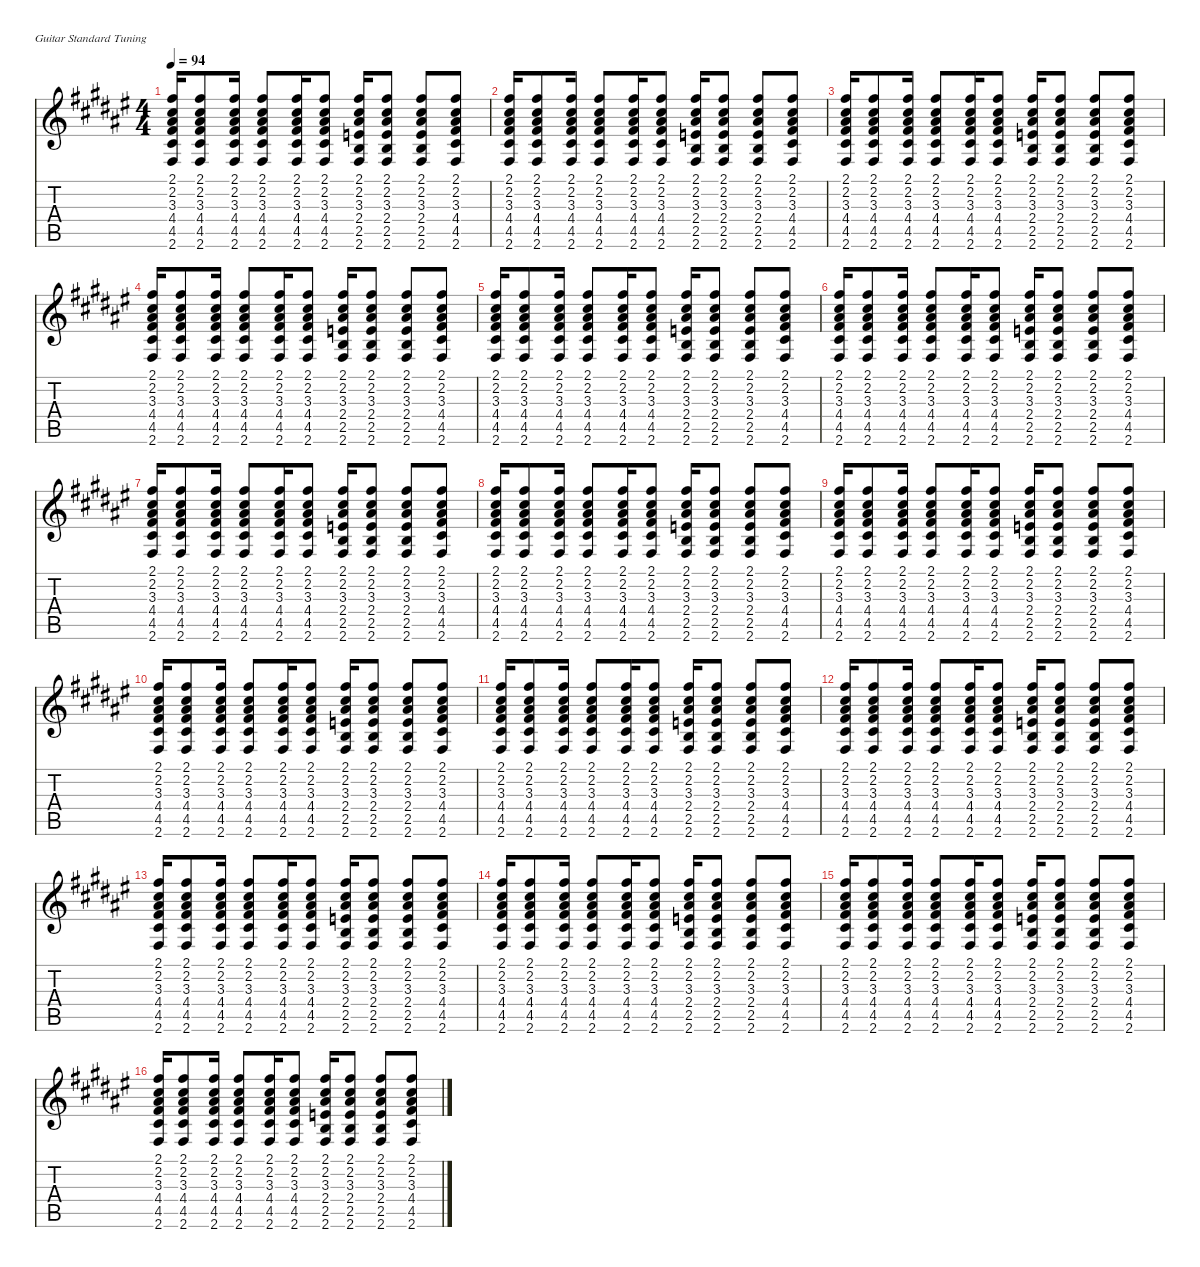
\defaultSystemsLayout 4
\hideDynamics
\bracketExtendMode nobrackets
\singleTrackTrackNamePolicy hidden
\multiTrackTrackNamePolicy hidden
\otherSystemsTrackNameOrientation horizontal
\track ("Johnny Marr (Rhythm)" "jz.guit.") {instrument electricguitarjazz}
\staff {score tabs}
\tuning (E4 B3 G3 D3 A2 E2)
\ts (4 4)
\tempo 94
\clef g2
\ks f#
(2.1{acc #} 2.2{acc #} 3.3{acc #} 4.4{acc #} 4.5{acc #} 2.6{acc #}).16{dy f beam Up} (2.1{acc #} 2.2{acc #} 3.3{acc #} 4.4{acc #} 4.5{acc #} 2.6{acc #}).8{beam Up} (2.1{acc #} 2.2{acc #} 3.3{acc #} 4.4{acc #} 4.5{acc #} 2.6{acc #}).16{beam Up} (2.1{acc #} 2.2{acc #} 3.3{acc #} 4.4{acc #} 4.5{acc #} 2.6{acc #}).8{beam Up} (2.1{acc #} 2.2{acc #} 3.3{acc #} 4.4{acc #} 4.5{acc #} 2.6{acc #}).16{beam Up} (2.1{acc #} 2.2{acc #} 3.3{acc #} 4.4{acc #} 4.5{acc #} 2.6{acc #}).8{beam Up} (2.1{acc #} 2.2{acc #} 3.3{acc #} 2.4{acc forcenatural} 2.5{acc forcenatural} 2.6{acc #}).16{beam Up} (2.1{acc #} 2.2{acc #} 3.3{acc #} 2.4{acc forcenatural} 2.5{acc forcenatural} 2.6{acc #}).8{beam Up} (2.1{acc #} 2.2{acc #} 3.3{acc #} 2.4{acc forcenatural} 2.5{acc forcenatural} 2.6{acc #}).8{beam Up} (2.1{acc #} 2.2{acc #} 3.3{acc #} 4.4{acc #} 4.5{acc #} 2.6{acc #}).8{beam Up} |
(2.1{acc #} 2.2{acc #} 3.3{acc #} 4.4{acc #} 4.5{acc #} 2.6{acc #}).16{beam Up} (2.1{acc #} 2.2{acc #} 3.3{acc #} 4.4{acc #} 4.5{acc #} 2.6{acc #}).8{beam Up} (2.1{acc #} 2.2{acc #} 3.3{acc #} 4.4{acc #} 4.5{acc #} 2.6{acc #}).16{beam Up} (2.1{acc #} 2.2{acc #} 3.3{acc #} 4.4{acc #} 4.5{acc #} 2.6{acc #}).8{beam Up} (2.1{acc #} 2.2{acc #} 3.3{acc #} 4.4{acc #} 4.5{acc #} 2.6{acc #}).16{beam Up} (2.1{acc #} 2.2{acc #} 3.3{acc #} 4.4{acc #} 4.5{acc #} 2.6{acc #}).8{beam Up} (2.1{acc #} 2.2{acc #} 3.3{acc #} 2.4{acc forcenatural} 2.5{acc forcenatural} 2.6{acc #}).16{beam Up} (2.1{acc #} 2.2{acc #} 3.3{acc #} 2.4{acc forcenatural} 2.5{acc forcenatural} 2.6{acc #}).8{beam Up} (2.1{acc #} 2.2{acc #} 3.3{acc #} 2.4{acc forcenatural} 2.5{acc forcenatural} 2.6{acc #}).8{beam Up} (2.1{acc #} 2.2{acc #} 3.3{acc #} 4.4{acc #} 4.5{acc #} 2.6{acc #}).8{beam Up} |
(2.1{acc #} 2.2{acc #} 3.3{acc #} 4.4{acc #} 4.5{acc #} 2.6{acc #}).16{beam Up} (2.1{acc #} 2.2{acc #} 3.3{acc #} 4.4{acc #} 4.5{acc #} 2.6{acc #}).8{beam Up} (2.1{acc #} 2.2{acc #} 3.3{acc #} 4.4{acc #} 4.5{acc #} 2.6{acc #}).16{beam Up} (2.1{acc #} 2.2{acc #} 3.3{acc #} 4.4{acc #} 4.5{acc #} 2.6{acc #}).8{beam Up} (2.1{acc #} 2.2{acc #} 3.3{acc #} 4.4{acc #} 4.5{acc #} 2.6{acc #}).16{beam Up} (2.1{acc #} 2.2{acc #} 3.3{acc #} 4.4{acc #} 4.5{acc #} 2.6{acc #}).8{beam Up} (2.1{acc #} 2.2{acc #} 3.3{acc #} 2.4{acc forcenatural} 2.5{acc forcenatural} 2.6{acc #}).16{beam Up} (2.1{acc #} 2.2{acc #} 3.3{acc #} 2.4{acc forcenatural} 2.5{acc forcenatural} 2.6{acc #}).8{beam Up} (2.1{acc #} 2.2{acc #} 3.3{acc #} 2.4{acc forcenatural} 2.5{acc forcenatural} 2.6{acc #}).8{beam Up} (2.1{acc #} 2.2{acc #} 3.3{acc #} 4.4{acc #} 4.5{acc #} 2.6{acc #}).8{beam Up} |
(2.1{acc #} 2.2{acc #} 3.3{acc #} 4.4{acc #} 4.5{acc #} 2.6{acc #}).16{beam Up} (2.1{acc #} 2.2{acc #} 3.3{acc #} 4.4{acc #} 4.5{acc #} 2.6{acc #}).8{beam Up} (2.1{acc #} 2.2{acc #} 3.3{acc #} 4.4{acc #} 4.5{acc #} 2.6{acc #}).16{beam Up} (2.1{acc #} 2.2{acc #} 3.3{acc #} 4.4{acc #} 4.5{acc #} 2.6{acc #}).8{beam Up} (2.1{acc #} 2.2{acc #} 3.3{acc #} 4.4{acc #} 4.5{acc #} 2.6{acc #}).16{beam Up} (2.1{acc #} 2.2{acc #} 3.3{acc #} 4.4{acc #} 4.5{acc #} 2.6{acc #}).8{beam Up} (2.1{acc #} 2.2{acc #} 3.3{acc #} 2.4{acc forcenatural} 2.5{acc forcenatural} 2.6{acc #}).16{beam Up} (2.1{acc #} 2.2{acc #} 3.3{acc #} 2.4{acc forcenatural} 2.5{acc forcenatural} 2.6{acc #}).8{beam Up} (2.1{acc #} 2.2{acc #} 3.3{acc #} 2.4{acc forcenatural} 2.5{acc forcenatural} 2.6{acc #}).8{beam Up} (2.1{acc #} 2.2{acc #} 3.3{acc #} 4.4{acc #} 4.5{acc #} 2.6{acc #}).8{beam Up} |
(2.1{acc #} 2.2{acc #} 3.3{acc #} 4.4{acc #} 4.5{acc #} 2.6{acc #}).16{beam Up} (2.1{acc #} 2.2{acc #} 3.3{acc #} 4.4{acc #} 4.5{acc #} 2.6{acc #}).8{beam Up} (2.1{acc #} 2.2{acc #} 3.3{acc #} 4.4{acc #} 4.5{acc #} 2.6{acc #}).16{beam Up} (2.1{acc #} 2.2{acc #} 3.3{acc #} 4.4{acc #} 4.5{acc #} 2.6{acc #}).8{beam Up} (2.1{acc #} 2.2{acc #} 3.3{acc #} 4.4{acc #} 4.5{acc #} 2.6{acc #}).16{beam Up} (2.1{acc #} 2.2{acc #} 3.3{acc #} 4.4{acc #} 4.5{acc #} 2.6{acc #}).8{beam Up} (2.1{acc #} 2.2{acc #} 3.3{acc #} 2.4{acc forcenatural} 2.5{acc forcenatural} 2.6{acc #}).16{beam Up} (2.1{acc #} 2.2{acc #} 3.3{acc #} 2.4{acc forcenatural} 2.5{acc forcenatural} 2.6{acc #}).8{beam Up} (2.1{acc #} 2.2{acc #} 3.3{acc #} 2.4{acc forcenatural} 2.5{acc forcenatural} 2.6{acc #}).8{beam Up} (2.1{acc #} 2.2{acc #} 3.3{acc #} 4.4{acc #} 4.5{acc #} 2.6{acc #}).8{beam Up} |
(2.1{acc #} 2.2{acc #} 3.3{acc #} 4.4{acc #} 4.5{acc #} 2.6{acc #}).16{beam Up} (2.1{acc #} 2.2{acc #} 3.3{acc #} 4.4{acc #} 4.5{acc #} 2.6{acc #}).8{beam Up} (2.1{acc #} 2.2{acc #} 3.3{acc #} 4.4{acc #} 4.5{acc #} 2.6{acc #}).16{beam Up} (2.1{acc #} 2.2{acc #} 3.3{acc #} 4.4{acc #} 4.5{acc #} 2.6{acc #}).8{beam Up} (2.1{acc #} 2.2{acc #} 3.3{acc #} 4.4{acc #} 4.5{acc #} 2.6{acc #}).16{beam Up} (2.1{acc #} 2.2{acc #} 3.3{acc #} 4.4{acc #} 4.5{acc #} 2.6{acc #}).8{beam Up} (2.1{acc #} 2.2{acc #} 3.3{acc #} 2.4{acc forcenatural} 2.5{acc forcenatural} 2.6{acc #}).16{beam Up} (2.1{acc #} 2.2{acc #} 3.3{acc #} 2.4{acc forcenatural} 2.5{acc forcenatural} 2.6{acc #}).8{beam Up} (2.1{acc #} 2.2{acc #} 3.3{acc #} 2.4{acc forcenatural} 2.5{acc forcenatural} 2.6{acc #}).8{beam Up} (2.1{acc #} 2.2{acc #} 3.3{acc #} 4.4{acc #} 4.5{acc #} 2.6{acc #}).8{beam Up} |
(2.1{acc #} 2.2{acc #} 3.3{acc #} 4.4{acc #} 4.5{acc #} 2.6{acc #}).16{beam Up} (2.1{acc #} 2.2{acc #} 3.3{acc #} 4.4{acc #} 4.5{acc #} 2.6{acc #}).8{beam Up} (2.1{acc #} 2.2{acc #} 3.3{acc #} 4.4{acc #} 4.5{acc #} 2.6{acc #}).16{beam Up} (2.1{acc #} 2.2{acc #} 3.3{acc #} 4.4{acc #} 4.5{acc #} 2.6{acc #}).8{beam Up} (2.1{acc #} 2.2{acc #} 3.3{acc #} 4.4{acc #} 4.5{acc #} 2.6{acc #}).16{beam Up} (2.1{acc #} 2.2{acc #} 3.3{acc #} 4.4{acc #} 4.5{acc #} 2.6{acc #}).8{beam Up} (2.1{acc #} 2.2{acc #} 3.3{acc #} 2.4{acc forcenatural} 2.5{acc forcenatural} 2.6{acc #}).16{beam Up} (2.1{acc #} 2.2{acc #} 3.3{acc #} 2.4{acc forcenatural} 2.5{acc forcenatural} 2.6{acc #}).8{beam Up} (2.1{acc #} 2.2{acc #} 3.3{acc #} 2.4{acc forcenatural} 2.5{acc forcenatural} 2.6{acc #}).8{beam Up} (2.1{acc #} 2.2{acc #} 3.3{acc #} 4.4{acc #} 4.5{acc #} 2.6{acc #}).8{beam Up} |
(2.1{acc #} 2.2{acc #} 3.3{acc #} 4.4{acc #} 4.5{acc #} 2.6{acc #}).16{beam Up} (2.1{acc #} 2.2{acc #} 3.3{acc #} 4.4{acc #} 4.5{acc #} 2.6{acc #}).8{beam Up} (2.1{acc #} 2.2{acc #} 3.3{acc #} 4.4{acc #} 4.5{acc #} 2.6{acc #}).16{beam Up} (2.1{acc #} 2.2{acc #} 3.3{acc #} 4.4{acc #} 4.5{acc #} 2.6{acc #}).8{beam Up} (2.1{acc #} 2.2{acc #} 3.3{acc #} 4.4{acc #} 4.5{acc #} 2.6{acc #}).16{beam Up} (2.1{acc #} 2.2{acc #} 3.3{acc #} 4.4{acc #} 4.5{acc #} 2.6{acc #}).8{beam Up} (2.1{acc #} 2.2{acc #} 3.3{acc #} 2.4{acc forcenatural} 2.5{acc forcenatural} 2.6{acc #}).16{beam Up} (2.1{acc #} 2.2{acc #} 3.3{acc #} 2.4{acc forcenatural} 2.5{acc forcenatural} 2.6{acc #}).8{beam Up} (2.1{acc #} 2.2{acc #} 3.3{acc #} 2.4{acc forcenatural} 2.5{acc forcenatural} 2.6{acc #}).8{beam Up} (2.1{acc #} 2.2{acc #} 3.3{acc #} 4.4{acc #} 4.5{acc #} 2.6{acc #}).8{beam Up} |
(2.1{acc #} 2.2{acc #} 3.3{acc #} 4.4{acc #} 4.5{acc #} 2.6{acc #}).16{beam Up} (2.1{acc #} 2.2{acc #} 3.3{acc #} 4.4{acc #} 4.5{acc #} 2.6{acc #}).8{beam Up} (2.1{acc #} 2.2{acc #} 3.3{acc #} 4.4{acc #} 4.5{acc #} 2.6{acc #}).16{beam Up} (2.1{acc #} 2.2{acc #} 3.3{acc #} 4.4{acc #} 4.5{acc #} 2.6{acc #}).8{beam Up} (2.1{acc #} 2.2{acc #} 3.3{acc #} 4.4{acc #} 4.5{acc #} 2.6{acc #}).16{beam Up} (2.1{acc #} 2.2{acc #} 3.3{acc #} 4.4{acc #} 4.5{acc #} 2.6{acc #}).8{beam Up} (2.1{acc #} 2.2{acc #} 3.3{acc #} 2.4{acc forcenatural} 2.5{acc forcenatural} 2.6{acc #}).16{beam Up} (2.1{acc #} 2.2{acc #} 3.3{acc #} 2.4{acc forcenatural} 2.5{acc forcenatural} 2.6{acc #}).8{beam Up} (2.1{acc #} 2.2{acc #} 3.3{acc #} 2.4{acc forcenatural} 2.5{acc forcenatural} 2.6{acc #}).8{beam Up} (2.1{acc #} 2.2{acc #} 3.3{acc #} 4.4{acc #} 4.5{acc #} 2.6{acc #}).8{beam Up} |
(2.1{acc #} 2.2{acc #} 3.3{acc #} 4.4{acc #} 4.5{acc #} 2.6{acc #}).16{beam Up} (2.1{acc #} 2.2{acc #} 3.3{acc #} 4.4{acc #} 4.5{acc #} 2.6{acc #}).8{beam Up} (2.1{acc #} 2.2{acc #} 3.3{acc #} 4.4{acc #} 4.5{acc #} 2.6{acc #}).16{beam Up} (2.1{acc #} 2.2{acc #} 3.3{acc #} 4.4{acc #} 4.5{acc #} 2.6{acc #}).8{beam Up} (2.1{acc #} 2.2{acc #} 3.3{acc #} 4.4{acc #} 4.5{acc #} 2.6{acc #}).16{beam Up} (2.1{acc #} 2.2{acc #} 3.3{acc #} 4.4{acc #} 4.5{acc #} 2.6{acc #}).8{beam Up} (2.1{acc #} 2.2{acc #} 3.3{acc #} 2.4{acc forcenatural} 2.5{acc forcenatural} 2.6{acc #}).16{beam Up} (2.1{acc #} 2.2{acc #} 3.3{acc #} 2.4{acc forcenatural} 2.5{acc forcenatural} 2.6{acc #}).8{beam Up} (2.1{acc #} 2.2{acc #} 3.3{acc #} 2.4{acc forcenatural} 2.5{acc forcenatural} 2.6{acc #}).8{beam Up} (2.1{acc #} 2.2{acc #} 3.3{acc #} 4.4{acc #} 4.5{acc #} 2.6{acc #}).8{beam Up} |
(2.1{acc #} 2.2{acc #} 3.3{acc #} 4.4{acc #} 4.5{acc #} 2.6{acc #}).16{beam Up} (2.1{acc #} 2.2{acc #} 3.3{acc #} 4.4{acc #} 4.5{acc #} 2.6{acc #}).8{beam Up} (2.1{acc #} 2.2{acc #} 3.3{acc #} 4.4{acc #} 4.5{acc #} 2.6{acc #}).16{beam Up} (2.1{acc #} 2.2{acc #} 3.3{acc #} 4.4{acc #} 4.5{acc #} 2.6{acc #}).8{beam Up} (2.1{acc #} 2.2{acc #} 3.3{acc #} 4.4{acc #} 4.5{acc #} 2.6{acc #}).16{beam Up} (2.1{acc #} 2.2{acc #} 3.3{acc #} 4.4{acc #} 4.5{acc #} 2.6{acc #}).8{beam Up} (2.1{acc #} 2.2{acc #} 3.3{acc #} 2.4{acc forcenatural} 2.5{acc forcenatural} 2.6{acc #}).16{beam Up} (2.1{acc #} 2.2{acc #} 3.3{acc #} 2.4{acc forcenatural} 2.5{acc forcenatural} 2.6{acc #}).8{beam Up} (2.1{acc #} 2.2{acc #} 3.3{acc #} 2.4{acc forcenatural} 2.5{acc forcenatural} 2.6{acc #}).8{beam Up} (2.1{acc #} 2.2{acc #} 3.3{acc #} 4.4{acc #} 4.5{acc #} 2.6{acc #}).8{beam Up} |
(2.1{acc #} 2.2{acc #} 3.3{acc #} 4.4{acc #} 4.5{acc #} 2.6{acc #}).16{beam Up} (2.1{acc #} 2.2{acc #} 3.3{acc #} 4.4{acc #} 4.5{acc #} 2.6{acc #}).8{beam Up} (2.1{acc #} 2.2{acc #} 3.3{acc #} 4.4{acc #} 4.5{acc #} 2.6{acc #}).16{beam Up} (2.1{acc #} 2.2{acc #} 3.3{acc #} 4.4{acc #} 4.5{acc #} 2.6{acc #}).8{beam Up} (2.1{acc #} 2.2{acc #} 3.3{acc #} 4.4{acc #} 4.5{acc #} 2.6{acc #}).16{beam Up} (2.1{acc #} 2.2{acc #} 3.3{acc #} 4.4{acc #} 4.5{acc #} 2.6{acc #}).8{beam Up} (2.1{acc #} 2.2{acc #} 3.3{acc #} 2.4{acc forcenatural} 2.5{acc forcenatural} 2.6{acc #}).16{beam Up} (2.1{acc #} 2.2{acc #} 3.3{acc #} 2.4{acc forcenatural} 2.5{acc forcenatural} 2.6{acc #}).8{beam Up} (2.1{acc #} 2.2{acc #} 3.3{acc #} 2.4{acc forcenatural} 2.5{acc forcenatural} 2.6{acc #}).8{beam Up} (2.1{acc #} 2.2{acc #} 3.3{acc #} 4.4{acc #} 4.5{acc #} 2.6{acc #}).8{beam Up} |
(2.1{acc #} 2.2{acc #} 3.3{acc #} 4.4{acc #} 4.5{acc #} 2.6{acc #}).16{beam Up} (2.1{acc #} 2.2{acc #} 3.3{acc #} 4.4{acc #} 4.5{acc #} 2.6{acc #}).8{beam Up} (2.1{acc #} 2.2{acc #} 3.3{acc #} 4.4{acc #} 4.5{acc #} 2.6{acc #}).16{beam Up} (2.1{acc #} 2.2{acc #} 3.3{acc #} 4.4{acc #} 4.5{acc #} 2.6{acc #}).8{beam Up} (2.1{acc #} 2.2{acc #} 3.3{acc #} 4.4{acc #} 4.5{acc #} 2.6{acc #}).16{beam Up} (2.1{acc #} 2.2{acc #} 3.3{acc #} 4.4{acc #} 4.5{acc #} 2.6{acc #}).8{beam Up} (2.1{acc #} 2.2{acc #} 3.3{acc #} 2.4{acc forcenatural} 2.5{acc forcenatural} 2.6{acc #}).16{beam Up} (2.1{acc #} 2.2{acc #} 3.3{acc #} 2.4{acc forcenatural} 2.5{acc forcenatural} 2.6{acc #}).8{beam Up} (2.1{acc #} 2.2{acc #} 3.3{acc #} 2.4{acc forcenatural} 2.5{acc forcenatural} 2.6{acc #}).8{beam Up} (2.1{acc #} 2.2{acc #} 3.3{acc #} 4.4{acc #} 4.5{acc #} 2.6{acc #}).8{beam Up} |
(2.1{acc #} 2.2{acc #} 3.3{acc #} 4.4{acc #} 4.5{acc #} 2.6{acc #}).16{beam Up} (2.1{acc #} 2.2{acc #} 3.3{acc #} 4.4{acc #} 4.5{acc #} 2.6{acc #}).8{beam Up} (2.1{acc #} 2.2{acc #} 3.3{acc #} 4.4{acc #} 4.5{acc #} 2.6{acc #}).16{beam Up} (2.1{acc #} 2.2{acc #} 3.3{acc #} 4.4{acc #} 4.5{acc #} 2.6{acc #}).8{beam Up} (2.1{acc #} 2.2{acc #} 3.3{acc #} 4.4{acc #} 4.5{acc #} 2.6{acc #}).16{beam Up} (2.1{acc #} 2.2{acc #} 3.3{acc #} 4.4{acc #} 4.5{acc #} 2.6{acc #}).8{beam Up} (2.1{acc #} 2.2{acc #} 3.3{acc #} 2.4{acc forcenatural} 2.5{acc forcenatural} 2.6{acc #}).16{beam Up} (2.1{acc #} 2.2{acc #} 3.3{acc #} 2.4{acc forcenatural} 2.5{acc forcenatural} 2.6{acc #}).8{beam Up} (2.1{acc #} 2.2{acc #} 3.3{acc #} 2.4{acc forcenatural} 2.5{acc forcenatural} 2.6{acc #}).8{beam Up} (2.1{acc #} 2.2{acc #} 3.3{acc #} 4.4{acc #} 4.5{acc #} 2.6{acc #}).8{beam Up} |
(2.1{acc #} 2.2{acc #} 3.3{acc #} 4.4{acc #} 4.5{acc #} 2.6{acc #}).16{beam Up} (2.1{acc #} 2.2{acc #} 3.3{acc #} 4.4{acc #} 4.5{acc #} 2.6{acc #}).8{beam Up} (2.1{acc #} 2.2{acc #} 3.3{acc #} 4.4{acc #} 4.5{acc #} 2.6{acc #}).16{beam Up} (2.1{acc #} 2.2{acc #} 3.3{acc #} 4.4{acc #} 4.5{acc #} 2.6{acc #}).8{beam Up} (2.1{acc #} 2.2{acc #} 3.3{acc #} 4.4{acc #} 4.5{acc #} 2.6{acc #}).16{beam Up} (2.1{acc #} 2.2{acc #} 3.3{acc #} 4.4{acc #} 4.5{acc #} 2.6{acc #}).8{beam Up} (2.1{acc #} 2.2{acc #} 3.3{acc #} 2.4{acc forcenatural} 2.5{acc forcenatural} 2.6{acc #}).16{beam Up} (2.1{acc #} 2.2{acc #} 3.3{acc #} 2.4{acc forcenatural} 2.5{acc forcenatural} 2.6{acc #}).8{beam Up} (2.1{acc #} 2.2{acc #} 3.3{acc #} 2.4{acc forcenatural} 2.5{acc forcenatural} 2.6{acc #}).8{beam Up} (2.1{acc #} 2.2{acc #} 3.3{acc #} 4.4{acc #} 4.5{acc #} 2.6{acc #}).8{beam Up} |
(2.1{acc #} 2.2{acc #} 3.3{acc #} 4.4{acc #} 4.5{acc #} 2.6{acc #}).16{beam Up} (2.1{acc #} 2.2{acc #} 3.3{acc #} 4.4{acc #} 4.5{acc #} 2.6{acc #}).8{beam Up} (2.1{acc #} 2.2{acc #} 3.3{acc #} 4.4{acc #} 4.5{acc #} 2.6{acc #}).16{beam Up} (2.1{acc #} 2.2{acc #} 3.3{acc #} 4.4{acc #} 4.5{acc #} 2.6{acc #}).8{beam Up} (2.1{acc #} 2.2{acc #} 3.3{acc #} 4.4{acc #} 4.5{acc #} 2.6{acc #}).16{beam Up} (2.1{acc #} 2.2{acc #} 3.3{acc #} 4.4{acc #} 4.5{acc #} 2.6{acc #}).8{beam Up} (2.1{acc #} 2.2{acc #} 3.3{acc #} 2.4{acc forcenatural} 2.5{acc forcenatural} 2.6{acc #}).16{beam Up} (2.1{acc #} 2.2{acc #} 3.3{acc #} 2.4{acc forcenatural} 2.5{acc forcenatural} 2.6{acc #}).8{beam Up} (2.1{acc #} 2.2{acc #} 3.3{acc #} 2.4{acc forcenatural} 2.5{acc forcenatural} 2.6{acc #}).8{beam Up} (2.1{acc #} 2.2{acc #} 3.3{acc #} 4.4{acc #} 4.5{acc #} 2.6{acc #}).8{beam Up}
